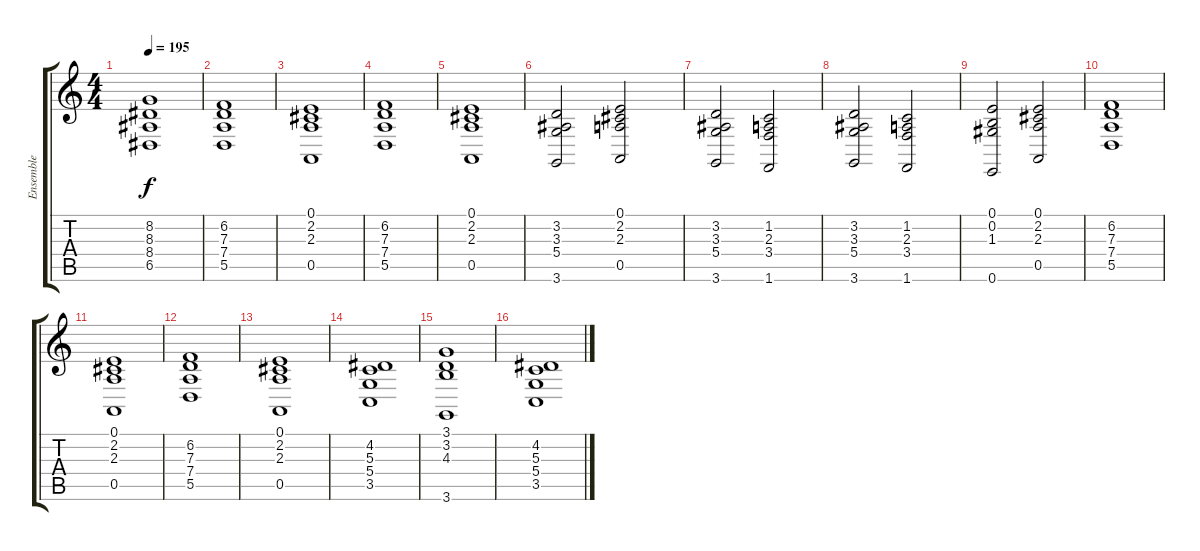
\track ("Ensemble" "Ensemble") {instrument stringensemble1}
\staff {score tabs}
\tuning (E4 B3 G3 D3 A2 E2) {hide}
\ts (4 4)
\tempo 195
\clef g2
\ks aminor
(8.2{t} 8.3{t} 8.4{t} 6.5{t}).1{dy f} |
\section ("" "")
(6.2 7.3 7.4 5.5).1 |
(0.1 2.2 2.3 0.5).1 |
(6.2 7.3 7.4 5.5).1 |
(0.1 2.2 2.3 0.5).1 |
(3.2 3.3 5.4 3.6).2 (0.1 2.2 2.3 0.5).2 |
(3.2 3.3 5.4 3.6).2 (1.2 2.3 3.4 1.6).2 |
(3.2 3.3 5.4 3.6).2 (1.2 2.3 3.4 1.6).2 |
(0.1 0.2 1.3 0.6).2 (0.1 2.2 2.3 0.5).2 |
\section ("" "")
(6.2 7.3 7.4 5.5).1 |
(0.1 2.2 2.3 0.5).1 |
(6.2 7.3 7.4 5.5).1 |
(0.1 2.2 2.3 0.5).1 |
(4.2 5.3 5.4 3.5).1 |
(3.1 3.2 4.3 3.6).1 |
(4.2 5.3 5.4 3.5).1
